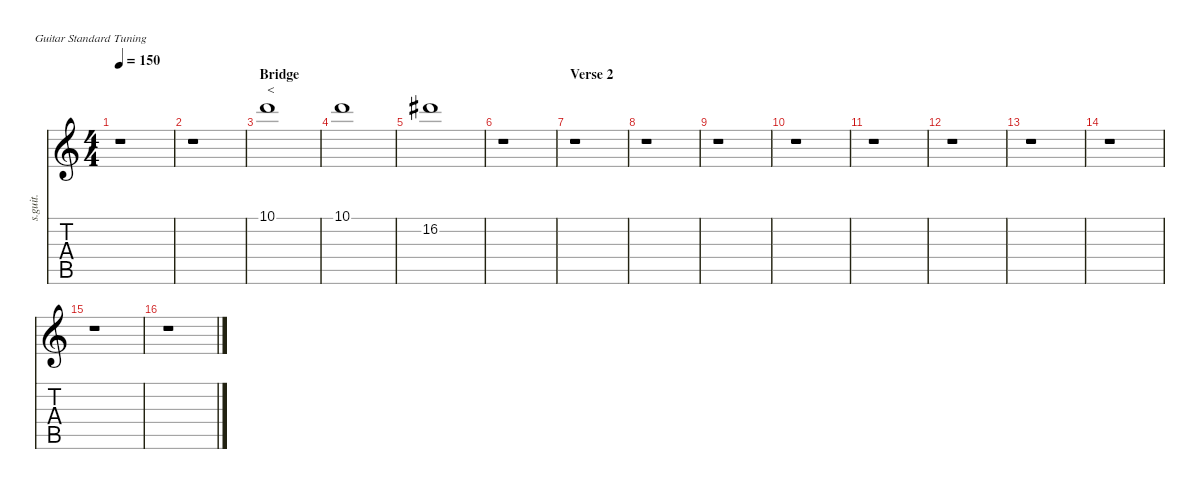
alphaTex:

\defaultSystemsLayout 4
\hideDynamics
\bracketExtendMode nobrackets
\track ("Synth Pad 2" "s.guit.") {instrument lead2sawtooth}
\staff {score tabs}
\tuning (E4 B3 G3 D3 A2 E2)
\displaytranspose 12
\ts (4 4)
\tempo 150
\clef g2
\ks c
r.1{dy f} |
r.1 |
\section ("" "Bridge")
10.1.1{txt "<" lyrics (0 "") lyrics (1 "") lyrics (2 "") lyrics (3 "") lyrics (4 "")} |
10.1.1{lyrics (0 "") lyrics (1 "") lyrics (2 "") lyrics (3 "") lyrics (4 "")} |
16.2{acc #}.1{lyrics (0 "") lyrics (1 "") lyrics (2 "") lyrics (3 "") lyrics (4 "")} |
r.1 |
\section ("" "Verse 2")
r.1 |
r.1 |
r.1 |
r.1 |
r.1 |
r.1 |
r.1 |
r.1 |
r.1 |
r.1
